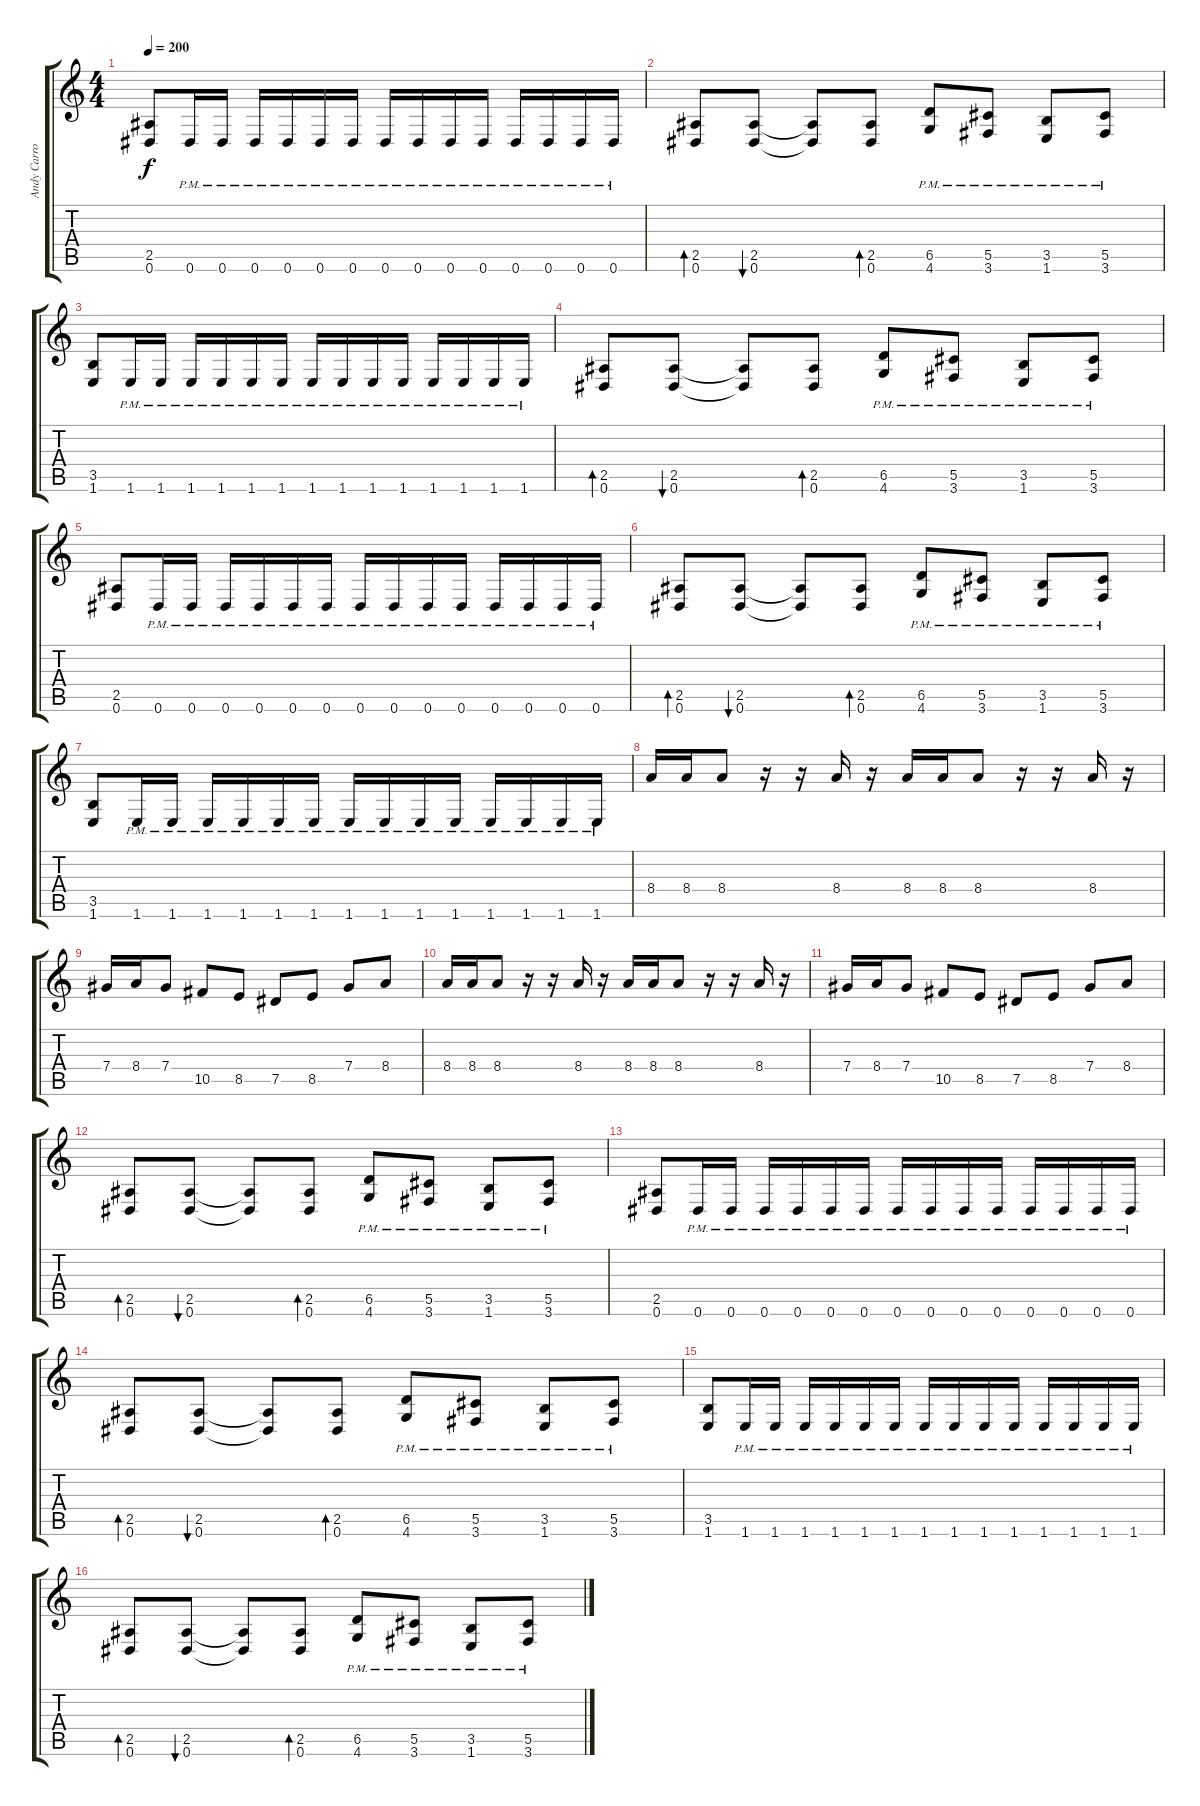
\track ("Andy Carroll" "Andy Carro") {instrument distortionguitar}
\staff {score tabs}
\tuning (Eb4 Bb3 Gb3 Db3 Ab2 Eb2) {hide}
\ts (4 4)
\tempo 200
\clef g2
\ks c
(2.5 0.6).8{dy f} 0.6{pm}.16 0.6{pm}.16 0.6{pm}.16 0.6{pm}.16 0.6{pm}.16 0.6{pm}.16 0.6{pm}.16 0.6{pm}.16 0.6{pm}.16 0.6{pm}.16 0.6{pm}.16 0.6{pm}.16 0.6{pm}.16 0.6{pm}.16 |
(2.5 0.6).8{bd 60} (2.5 0.6).8{bu 60} (2.5{t} 0.6{t}).8 (2.5 0.6).8{bd 60} (6.5{pm} 4.6{pm}).8 (5.5{pm} 3.6{pm}).8 (3.5{pm} 1.6{pm}).8 (5.5{pm} 3.6{pm}).8 |
(3.5 1.6).8 1.6{pm}.16 1.6{pm}.16 1.6{pm}.16 1.6{pm}.16 1.6{pm}.16 1.6{pm}.16 1.6{pm}.16 1.6{pm}.16 1.6{pm}.16 1.6{pm}.16 1.6{pm}.16 1.6{pm}.16 1.6{pm}.16 1.6{pm}.16 |
(2.5 0.6).8{bd 60} (2.5 0.6).8{bu 60} (2.5{t} 0.6{t}).8 (2.5 0.6).8{bd 60} (6.5{pm} 4.6{pm}).8 (5.5{pm} 3.6{pm}).8 (3.5{pm} 1.6{pm}).8 (5.5{pm} 3.6{pm}).8 |
(2.5 0.6).8 0.6{pm}.16 0.6{pm}.16 0.6{pm}.16 0.6{pm}.16 0.6{pm}.16 0.6{pm}.16 0.6{pm}.16 0.6{pm}.16 0.6{pm}.16 0.6{pm}.16 0.6{pm}.16 0.6{pm}.16 0.6{pm}.16 0.6{pm}.16 |
(2.5 0.6).8{bd 60} (2.5 0.6).8{bu 60} (2.5{t} 0.6{t}).8 (2.5 0.6).8{bd 60} (6.5{pm} 4.6{pm}).8 (5.5{pm} 3.6{pm}).8 (3.5{pm} 1.6{pm}).8 (5.5{pm} 3.6{pm}).8 |
(3.5 1.6).8 1.6{pm}.16 1.6{pm}.16 1.6{pm}.16 1.6{pm}.16 1.6{pm}.16 1.6{pm}.16 1.6{pm}.16 1.6{pm}.16 1.6{pm}.16 1.6{pm}.16 1.6{pm}.16 1.6{pm}.16 1.6{pm}.16 1.6{pm}.16 |
8.4.16 8.4.16 8.4.8 r.16 r.16 8.4.16 r.16 8.4.16 8.4.16 8.4.8 r.16 r.16 8.4.16 r.16 |
7.4.16 8.4.16 7.4.8 10.5.8 8.5.8 7.5.8 8.5.8 7.4.8 8.4.8 |
8.4.16 8.4.16 8.4.8 r.16 r.16 8.4.16 r.16 8.4.16 8.4.16 8.4.8 r.16 r.16 8.4.16 r.16 |
7.4.16 8.4.16 7.4.8 10.5.8 8.5.8 7.5.8 8.5.8 7.4.8 8.4.8 |
(2.5 0.6).8{bd 60} (2.5 0.6).8{bu 60} (2.5{t} 0.6{t}).8 (2.5 0.6).8{bd 60} (6.5{pm} 4.6{pm}).8 (5.5{pm} 3.6{pm}).8 (3.5{pm} 1.6{pm}).8 (5.5{pm} 3.6{pm}).8 |
(2.5 0.6).8 0.6{pm}.16 0.6{pm}.16 0.6{pm}.16 0.6{pm}.16 0.6{pm}.16 0.6{pm}.16 0.6{pm}.16 0.6{pm}.16 0.6{pm}.16 0.6{pm}.16 0.6{pm}.16 0.6{pm}.16 0.6{pm}.16 0.6{pm}.16 |
(2.5 0.6).8{bd 60} (2.5 0.6).8{bu 60} (2.5{t} 0.6{t}).8 (2.5 0.6).8{bd 60} (6.5{pm} 4.6{pm}).8 (5.5{pm} 3.6{pm}).8 (3.5{pm} 1.6{pm}).8 (5.5{pm} 3.6{pm}).8 |
(3.5 1.6).8 1.6{pm}.16 1.6{pm}.16 1.6{pm}.16 1.6{pm}.16 1.6{pm}.16 1.6{pm}.16 1.6{pm}.16 1.6{pm}.16 1.6{pm}.16 1.6{pm}.16 1.6{pm}.16 1.6{pm}.16 1.6{pm}.16 1.6{pm}.16 |
(2.5 0.6).8{bd 60} (2.5 0.6).8{bu 60} (2.5{t} 0.6{t}).8 (2.5 0.6).8{bd 60} (6.5{pm} 4.6{pm}).8 (5.5{pm} 3.6{pm}).8 (3.5{pm} 1.6{pm}).8 (5.5{pm} 3.6{pm}).8
